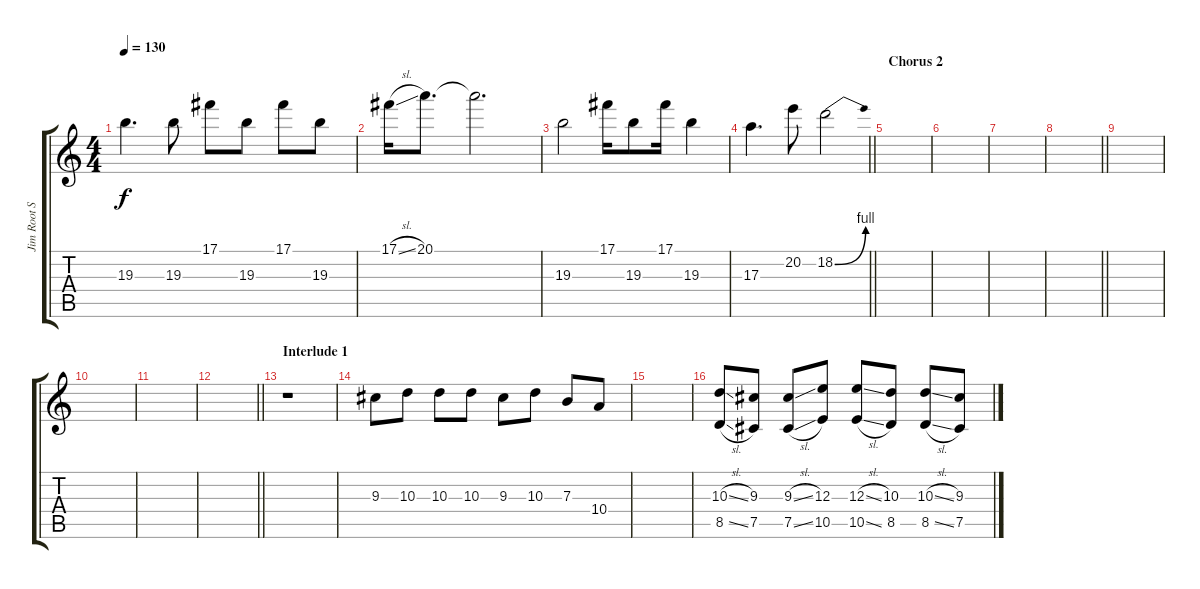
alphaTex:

\track ("Jim Root Solo" "Jim Root S") {instrument distortionguitar}
\staff {score tabs}
\tuning (Db4 Ab3 E3 B2 Gb2 B1) {hide}
\ts (4 4)
\tempo 130
\clef g2
\ks c
19.3.4{d dy f} 19.3.8 17.1.8 19.3.8 17.1.8 19.3.8 |
17.1{sl}.16 20.1.8{d} 20.1{t}.2{d} |
19.3.2 17.1.16 19.3.8 17.1.16 19.3.4 |
\barLineRight lightlight
17.3.4{d} 20.2.8 18.2{be (bend 0 0 60 4)}.2 |
\section ("" "Chorus 2")
|
|
|
\barLineRight lightlight
|
|
|
|
\barLineRight lightlight
|
\section ("" "Interlude 1")
r.1{volume 13} |
9.3.8 10.3.8 10.3.8 10.3.8 9.3.8 10.3.8 7.3.8 10.4.8 |
|
(10.3{sl} 8.5{sl}).8 (9.3 7.5).8 (9.3{sl} 7.5{sl}).8 (12.3 10.5).8 (12.3{sl} 10.5{sl}).8 (10.3 8.5).8 (10.3{sl} 8.5{sl}).8 (9.3 7.5).8
